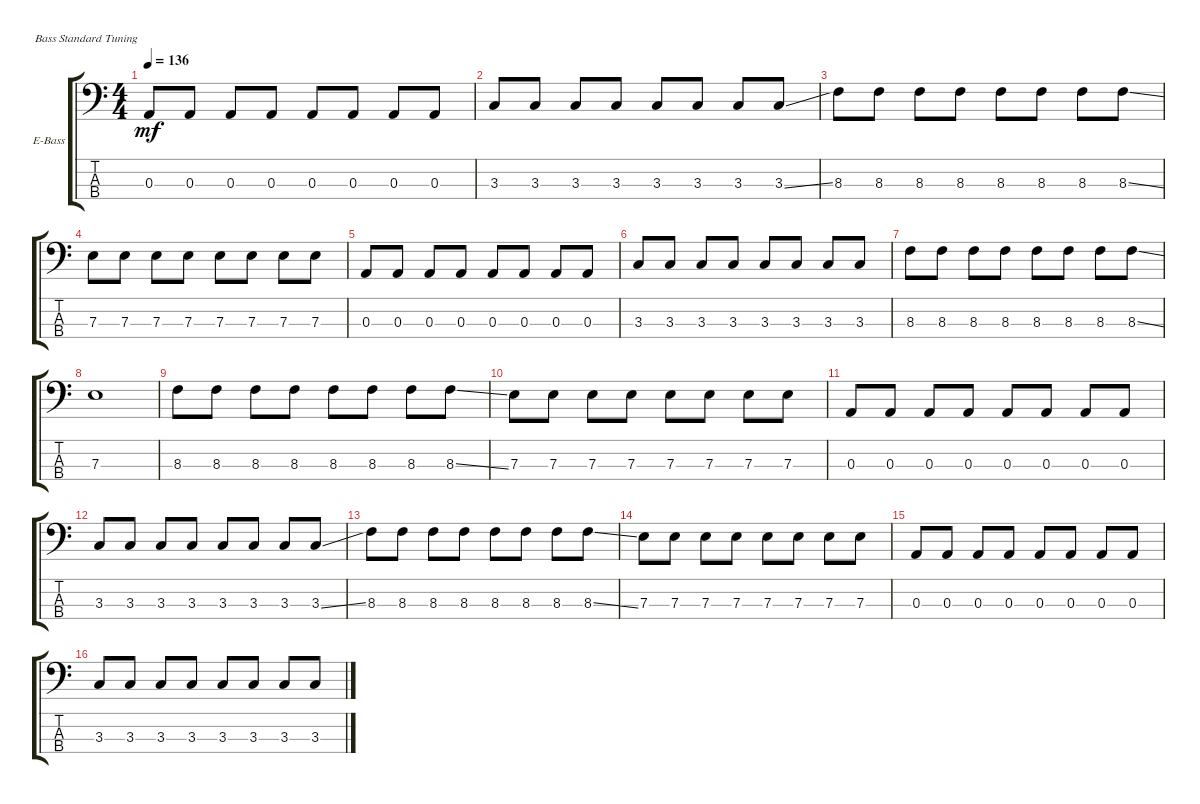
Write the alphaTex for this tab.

\defaultSystemsLayout 4
\bracketExtendMode groupsimilarinstruments
\firstSystemTrackNameOrientation horizontal
\otherSystemsTrackNameOrientation horizontal
\track ("Лена" "E-Bass") {instrument electricbassfinger}
\staff {score tabs}
\tuning (G2 D2 A1 E1)
\ts (4 4)
\tempo 136
\clef f4
\ks c
0.3.8{dy mf} 0.3.8 0.3.8 0.3.8 0.3.8 0.3.8 0.3.8 0.3.8 |
3.3.8 3.3.8 3.3.8 3.3.8 3.3.8 3.3.8 3.3.8 3.3{ss}.8 |
8.3.8 8.3.8 8.3.8 8.3.8 8.3.8 8.3.8 8.3.8 8.3{ss}.8 |
7.3.8 7.3.8 7.3.8 7.3.8 7.3.8 7.3.8 7.3.8 7.3.8 |
0.3.8 0.3.8 0.3.8 0.3.8 0.3.8 0.3.8 0.3.8 0.3.8 |
3.3.8 3.3.8 3.3.8 3.3.8 3.3.8 3.3.8 3.3.8 3.3.8 |
8.3.8 8.3.8 8.3.8 8.3.8 8.3.8 8.3.8 8.3.8 8.3{ss}.8 |
7.3.1 |
8.3.8 8.3.8 8.3.8 8.3.8 8.3.8 8.3.8 8.3.8 8.3{ss}.8 |
7.3.8 7.3.8 7.3.8 7.3.8 7.3.8 7.3.8 7.3.8 7.3.8 |
0.3.8 0.3.8 0.3.8 0.3.8 0.3.8 0.3.8 0.3.8 0.3.8 |
3.3.8 3.3.8 3.3.8 3.3.8 3.3.8 3.3.8 3.3.8 3.3{ss}.8 |
8.3.8 8.3.8 8.3.8 8.3.8 8.3.8 8.3.8 8.3.8 8.3{ss}.8 |
7.3.8 7.3.8 7.3.8 7.3.8 7.3.8 7.3.8 7.3.8 7.3.8 |
0.3.8 0.3.8 0.3.8 0.3.8 0.3.8 0.3.8 0.3.8 0.3.8 |
3.3.8 3.3.8 3.3.8 3.3.8 3.3.8 3.3.8 3.3.8 3.3{ss}.8
